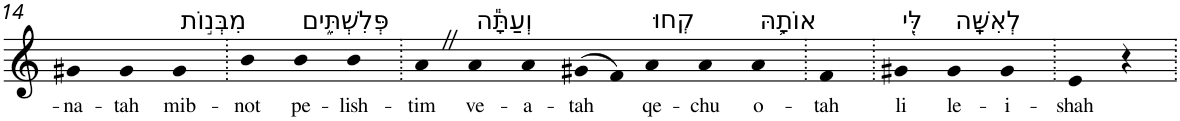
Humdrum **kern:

**kern	**text
*part1	*part1
*staff1	*staff1
*I"Piano	*
*I'Pno	*
!!LO:PB:g=z
*clefG2	*
*k[]	*
=14	=14
!	!LO:LY:b
4g#X	-na-
!	!LO:LY:b
4g#	-tah
!LO:TX:a:t=מִבְּנ֣וֹת	!
!	!LO:LY:b
4g#	mib-
=15.	=15.
!	!LO:LY:b
4b	-not
!LO:TX:a:t=פְּלִשְׁתִּ֑ים	!
!	!LO:LY:b
4b	pe-
!	!LO:LY:b
4b	-lish-
=16.	=16.
!	!LO:LY:b
4aZ	-tim
!LO:TX:a:t=וְעַתָּ֕ה	!
!	!LO:LY:b
4a	ve-
!	!LO:LY:b
4a	-a-
!	!LO:LY:b
(>8g#X	-tah
8f)	.
!LO:TX:a:t=קְחוּ	!
!	!LO:LY:b
4a	qe-
!	!LO:LY:b
4a	-chu
!LO:TX:a:t=אוֹתָ֥הּ	!
!	!LO:LY:b
4a	o-
=17.	=17.
!	!LO:LY:b
4f	-tah
=18.	=18.
!LO:TX:a:t=לִּ֖י	!
!	!LO:LY:b
4g#X	li
!LO:TX:a:t=לְאִשָּֽׁה	!
!	!LO:LY:b
4g#	le-
!	!LO:LY:b
4g#	-i-
=19.	=19.
!	!LO:LY:b
4e	-shah
4r	.
=.	=.
*-	*-
